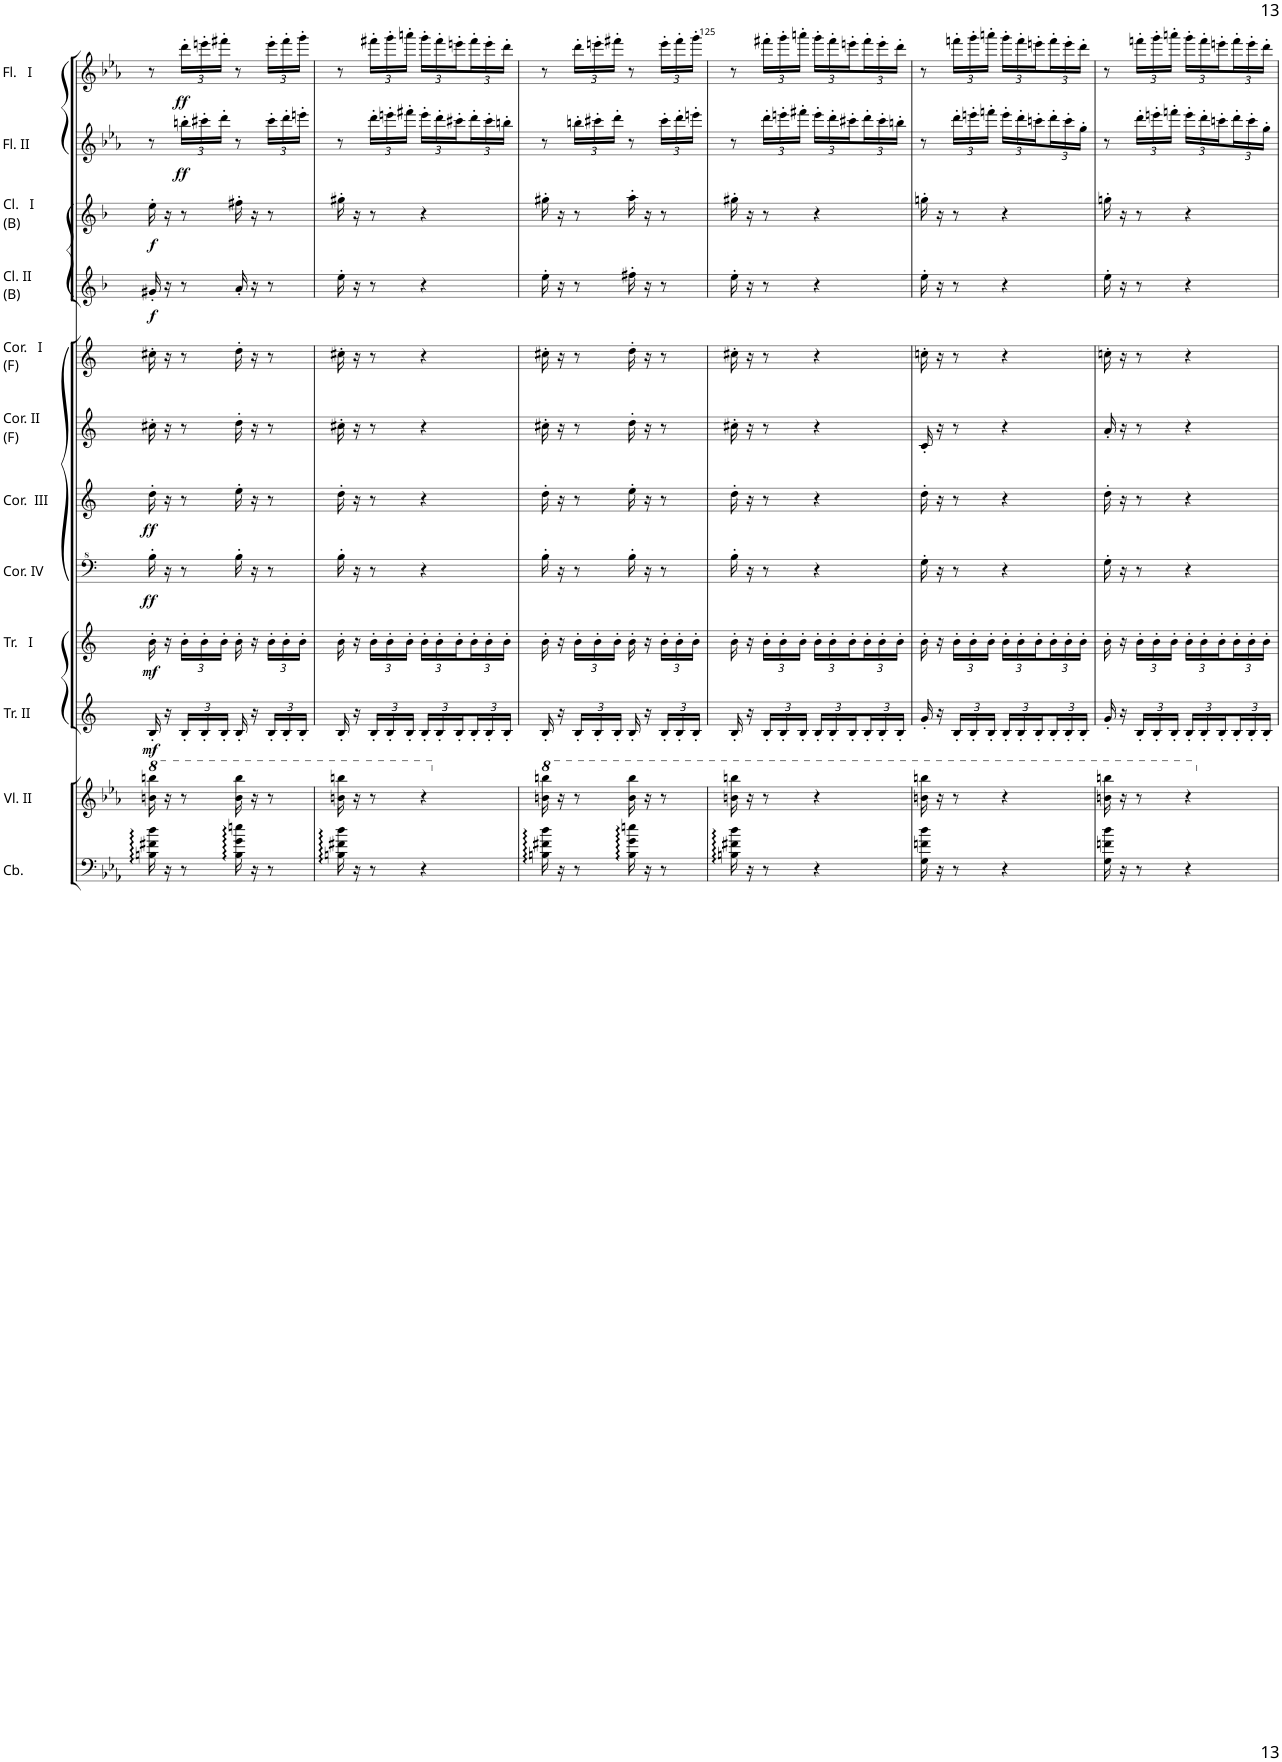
**kern	**kern	**kern	**dynam	**kern	**dynam	**kern	**dynam	**kern	**dynam	**kern	**kern	**kern	**dynam	**kern	**dynam	**kern	**dynam	**kern	**dynam
*part12	*part11	*part10	*part10	*part9	*part9	*part8	*part8	*part7	*part7	*part6	*part5	*part4	*part4	*part3	*part3	*part2	*part2	*part1	*part1
*staff12	*staff11	*staff10	*staff10	*staff9	*staff9	*staff8	*staff8	*staff7	*staff7	*staff6	*staff5	*staff4	*staff4	*staff3	*staff3	*staff2	*staff2	*staff1	*staff1
*I"Contrabassi	*I"Violini II	*I"Tromba II in Bb	*	*I"Tromba I in Bb	*	*I"Corno IV in C	*	*I"Corno III in C	*	*I"Corno II in F	*I"Corno I in F	*I"Clarinetto II in B	*	*I"Clarinetto I in B	*	*I"Flauto II	*	*I"Flauto I	*
*I'Cb.	*I'Vl. II	*I'Tr. II	*	*I'Tr.   I	*	*I'Cor. IV	*	*I'Cor.  III	*	*I'Cor. II (F)	*I'Cor.   I (F)	*I'Cl. II (B)	*	*I'Cl.   I (B)	*	*I'Fl. II	*	*I'Fl.   I	*
!!LO:PB:g=z
*clefF4	*clefG2	*clefG2	*	*clefG2	*	*clefF^4	*	*clefG2	*	*clefG2	*clefG2	*clefG2	*	*clefG2	*	*clefG2	*	*clefG2	*
*Trd7c12	*	*	*	*Trd7c12	*	*Trd7c12	*	*Trd7c12	*	*Trd4c7	*Trd4c7	*Trd1c2	*	*Trd1c2	*	*	*	*	*
*k[b-e-a-]	*k[b-e-a-]	*k[]	*	*k[]	*	*k[]	*	*k[]	*	*k[]	*k[]	*k[b-]	*	*k[b-]	*	*k[b-e-a-]	*	*k[b-e-a-]	*
*M2/4	*M2/4	*M2/4	*	*M2/4	*	*M2/4	*	*M2/4	*	*M2/4	*M2/4	*M2/4	*	*M2/4	*	*M2/4	*	*M2/4	*
*	*8va	*	*	*	*	*	*	*	*	*	*	*	*	*	*	*	*	*	*
=122	=122	=122	=122	=122	=122	=122	=122	=122	=122	=122	=122	=122	=122	=122	=122	=122	=122	=122	=122
!	!	!	!LO:DY:b	!	!LO:DY:b	!	!LO:DY:b	!	!LO:DY:b	!	!	!	!LO:DY:b	!	!LO:DY:b	!	!	!	!
16Bn\ 16f#X\ 16dd\	16bbn\ 16bbbn\	16B'/	mf	16b'\	mf	16b'\	ff	16dd'\	ff	16cc#X'\	16cc#X'\	16g#X'/	f	16ee'\	f	8r	.	8r	.
16r	16r	16r	.	16r	.	16r	.	16r	.	16r	16r	16r	.	16r	.	.	.	.	.
*	*	*Xbrackettup	*	*Xbrackettup	*	*	*	*	*	*	*	*	*	*	*	*Xbrackettup	*	*Xbrackettup	*
!	!	!	!	!	!	!	!	!	!	!	!	!	!	!	!	!	!LO:DY:b	!	!LO:DY:b
8r	8r	24B'/LL	.	24b'\LL	.	8r	.	8r	.	8r	8r	8r	.	8r	.	24bbn'\LL	ff	24ddd'\LL	ff
.	.	24B'/	.	24b'\	.	.	.	.	.	.	.	.	.	.	.	24ccc#X'\	.	24eeen'\	.
.	.	24B'/JJ	.	24b'\JJ	.	.	.	.	.	.	.	.	.	.	.	24ddd'\JJ	.	24fff#X'\JJ	.
16B\ 16g\ 16een\	16bb\ 16bbb\	16B'/	.	16b'\	.	16b'\	.	16ee'\	.	16dd'\	16dd'\	16a'/	.	16ff#X'\	.	8r	.	8r	.
16r	16r	16r	.	16r	.	16r	.	16r	.	16r	16r	16r	.	16r	.	.	.	.	.
8r	8r	24B'/LL	.	24b'\LL	.	8r	.	8r	.	8r	8r	8r	.	8r	.	24ccc#'\LL	.	24eee'\LL	.
.	.	24B'/	.	24b'\	.	.	.	.	.	.	.	.	.	.	.	24ddd'\	.	24fff#'\	.
.	.	24B'/JJ	.	24b'\JJ	.	.	.	.	.	.	.	.	.	.	.	24eeen'\JJ	.	24ggg'\JJ	.
=123	=123	=123	=123	=123	=123	=123	=123	=123	=123	=123	=123	=123	=123	=123	=123	=123	=123	=123	=123
16Bn\ 16f#X\ 16dd\	16bbn\ 16bbbn\	16B'/	.	16b'\	.	16b'\	.	16dd'\	.	16cc#X'\	16cc#X'\	16ee'\	.	16gg#X'\	.	8r	.	8r	.
16r	16r	16r	.	16r	.	16r	.	16r	.	16r	16r	16r	.	16r	.	.	.	.	.
8r	8r	24B'/LL	.	24b'\LL	.	8r	.	8r	.	8r	8r	8r	.	8r	.	24ddd'\LL	.	24fff#X'\LL	.
.	.	24B'/	.	24b'\	.	.	.	.	.	.	.	.	.	.	.	24eeen'\	.	24ggg'\	.
.	.	24B'/JJ	.	24b'\JJ	.	.	.	.	.	.	.	.	.	.	.	24fff#X'\JJ	.	24aaan'\JJ	.
4r	4r	24B'/LL	.	24b'\LL	.	4r	.	4r	.	4r	4r	4r	.	4r	.	24eee'\LL	.	24ggg'\LL	.
.	.	24B'/	.	24b'\	.	.	.	.	.	.	.	.	.	.	.	24ddd'\	.	24fff#'\	.
.	.	24B'/	.	24b'\	.	.	.	.	.	.	.	.	.	.	.	24ccc#X'\	.	24eeen'\	.
.	.	24B'/	.	24b'\	.	.	.	.	.	.	.	.	.	.	.	24ddd'\	.	24fff#'\	.
.	.	24B'/	.	24b'\	.	.	.	.	.	.	.	.	.	.	.	24ccc#'\	.	24eee'\	.
.	.	24B'/JJ	.	24b'\JJ	.	.	.	.	.	.	.	.	.	.	.	24bbn'\JJ	.	24ddd'\JJ	.
=124	=124	=124	=124	=124	=124	=124	=124	=124	=124	=124	=124	=124	=124	=124	=124	=124	=124	=124	=124
*	*X8va	*	*	*	*	*	*	*	*	*	*	*	*	*	*	*	*	*	*
*	*8va	*	*	*	*	*	*	*	*	*	*	*	*	*	*	*	*	*	*
16Bn\ 16f#X\ 16dd\	16bbn\ 16bbbn\	16B'/	.	16b'\	.	16b'\	.	16dd'\	.	16cc#X'\	16cc#X'\	16ee'\	.	16gg#X'\	.	8r	.	8r	.
16r	16r	16r	.	16r	.	16r	.	16r	.	16r	16r	16r	.	16r	.	.	.	.	.
8r	8r	24B'/LL	.	24b'\LL	.	8r	.	8r	.	8r	8r	8r	.	8r	.	24bbn'\LL	.	24ddd'\LL	.
.	.	24B'/	.	24b'\	.	.	.	.	.	.	.	.	.	.	.	24ccc#X'\	.	24eeen'\	.
.	.	24B'/JJ	.	24b'\JJ	.	.	.	.	.	.	.	.	.	.	.	24ddd'\JJ	.	24fff#X'\JJ	.
16B\ 16g\ 16een\	16bb\ 16bbb\	16B'/	.	16b'\	.	16b'\	.	16ee'\	.	16dd'\	16dd'\	16ff#X'\	.	16aa'\	.	8r	.	8r	.
16r	16r	16r	.	16r	.	16r	.	16r	.	16r	16r	16r	.	16r	.	.	.	.	.
8r	8r	24B'/LL	.	24b'\LL	.	8r	.	8r	.	8r	8r	8r	.	8r	.	24ccc#'\LL	.	24eee'\LL	.
.	.	24B'/	.	24b'\	.	.	.	.	.	.	.	.	.	.	.	24ddd'\	.	24fff#'\	.
.	.	24B'/JJ	.	24b'\JJ	.	.	.	.	.	.	.	.	.	.	.	24eeen'\JJ	.	24ggg'\JJ	.
=125	=125	=125	=125	=125	=125	=125	=125	=125	=125	=125	=125	=125	=125	=125	=125	=125	=125	=125	=125
16Bn\ 16f#X\ 16dd\	16bbn\ 16bbbn\	16B'/	.	16b'\	.	16b'\	.	16dd'\	.	16cc#X'\	16cc#X'\	16ee'\	.	16gg#X'\	.	8r	.	8r	.
16r	16r	16r	.	16r	.	16r	.	16r	.	16r	16r	16r	.	16r	.	.	.	.	.
8r	8r	24B'/LL	.	24b'\LL	.	8r	.	8r	.	8r	8r	8r	.	8r	.	24ddd'\LL	.	24fff#X'\LL	.
.	.	24B'/	.	24b'\	.	.	.	.	.	.	.	.	.	.	.	24eeen'\	.	24ggg'\	.
.	.	24B'/JJ	.	24b'\JJ	.	.	.	.	.	.	.	.	.	.	.	24fff#X'\JJ	.	24aaan'\JJ	.
4r	4r	24B'/LL	.	24b'\LL	.	4r	.	4r	.	4r	4r	4r	.	4r	.	24eee'\LL	.	24ggg'\LL	.
.	.	24B'/	.	24b'\	.	.	.	.	.	.	.	.	.	.	.	24ddd'\	.	24fff#'\	.
.	.	24B'/	.	24b'\	.	.	.	.	.	.	.	.	.	.	.	24ccc#X'\	.	24eeen'\	.
.	.	24B'/	.	24b'\	.	.	.	.	.	.	.	.	.	.	.	24ddd'\	.	24fff#'\	.
.	.	24B'/	.	24b'\	.	.	.	.	.	.	.	.	.	.	.	24ccc#'\	.	24eee'\	.
.	.	24B'/JJ	.	24b'\JJ	.	.	.	.	.	.	.	.	.	.	.	24bbn'\JJ	.	24ddd'\JJ	.
=126	=126	=126	=126	=126	=126	=126	=126	=126	=126	=126	=126	=126	=126	=126	=126	=126	=126	=126	=126
16G\ 16fn\ 16dd\	16bbn\ 16bbbn\	16g'/	.	16b'\	.	16g'\	.	16dd'\	.	16c'/	16ccn'\	16ee'\	.	16ggn'\	.	8r	.	8r	.
16r	16r	16r	.	16r	.	16r	.	16r	.	16r	16r	16r	.	16r	.	.	.	.	.
8r	8r	24B'/LL	.	24b'\LL	.	8r	.	8r	.	8r	8r	8r	.	8r	.	24ddd'\LL	.	24fffn'\LL	.
.	.	24B'/	.	24b'\	.	.	.	.	.	.	.	.	.	.	.	24eeen'\	.	24ggg'\	.
.	.	24B'/JJ	.	24b'\JJ	.	.	.	.	.	.	.	.	.	.	.	24fffn'\JJ	.	24aaan'\JJ	.
4r	4r	24B'/LL	.	24b'\LL	.	4r	.	4r	.	4r	4r	4r	.	4r	.	24eee'\LL	.	24ggg'\LL	.
.	.	24B'/	.	24b'\	.	.	.	.	.	.	.	.	.	.	.	24ddd'\	.	24fff'\	.
.	.	24B'/	.	24b'\	.	.	.	.	.	.	.	.	.	.	.	24cccn'\	.	24eeen'\	.
.	.	24B'/	.	24b'\	.	.	.	.	.	.	.	.	.	.	.	24ddd'\	.	24fff'\	.
.	.	24B'/	.	24b'\	.	.	.	.	.	.	.	.	.	.	.	24ccc'\	.	24eee'\	.
.	.	24B'/JJ	.	24b'\JJ	.	.	.	.	.	.	.	.	.	.	.	24gg'\JJ	.	24ddd'\JJ	.
=127	=127	=127	=127	=127	=127	=127	=127	=127	=127	=127	=127	=127	=127	=127	=127	=127	=127	=127	=127
16G\ 16fn\ 16dd\	16bbn\ 16bbbn\	16g'/	.	16b'\	.	16g'\	.	16dd'\	.	16a'/	16ccn'\	16ee'\	.	16ggn'\	.	8r	.	8r	.
16r	16r	16r	.	16r	.	16r	.	16r	.	16r	16r	16r	.	16r	.	.	.	.	.
8r	8r	24B'/LL	.	24b'\LL	.	8r	.	8r	.	8r	8r	8r	.	8r	.	24ddd'\LL	.	24fffn'\LL	.
.	.	24B'/	.	24b'\	.	.	.	.	.	.	.	.	.	.	.	24eeen'\	.	24ggg'\	.
.	.	24B'/JJ	.	24b'\JJ	.	.	.	.	.	.	.	.	.	.	.	24fffn'\JJ	.	24aaan'\JJ	.
4r	4r	24B'/LL	.	24b'\LL	.	4r	.	4r	.	4r	4r	4r	.	4r	.	24eee'\LL	.	24ggg'\LL	.
.	.	24B'/	.	24b'\	.	.	.	.	.	.	.	.	.	.	.	24ddd'\	.	24fff'\	.
.	.	24B'/	.	24b'\	.	.	.	.	.	.	.	.	.	.	.	24cccn'\	.	24eeen'\	.
.	.	24B'/	.	24b'\	.	.	.	.	.	.	.	.	.	.	.	24ddd'\	.	24fff'\	.
.	.	24B'/	.	24b'\	.	.	.	.	.	.	.	.	.	.	.	24ccc'\	.	24eee'\	.
.	.	24B'/JJ	.	24b'\JJ	.	.	.	.	.	.	.	.	.	.	.	24gg'\JJ	.	24ddd'\JJ	.
*	*X8va	*	*	*	*	*	*	*	*	*	*	*	*	*	*	*	*	*	*
=	=	=	=	=	=	=	=	=	=	=	=	=	=	=	=	=	=	=	=
*-	*-	*-	*-	*-	*-	*-	*-	*-	*-	*-	*-	*-	*-	*-	*-	*-	*-	*-	*-
